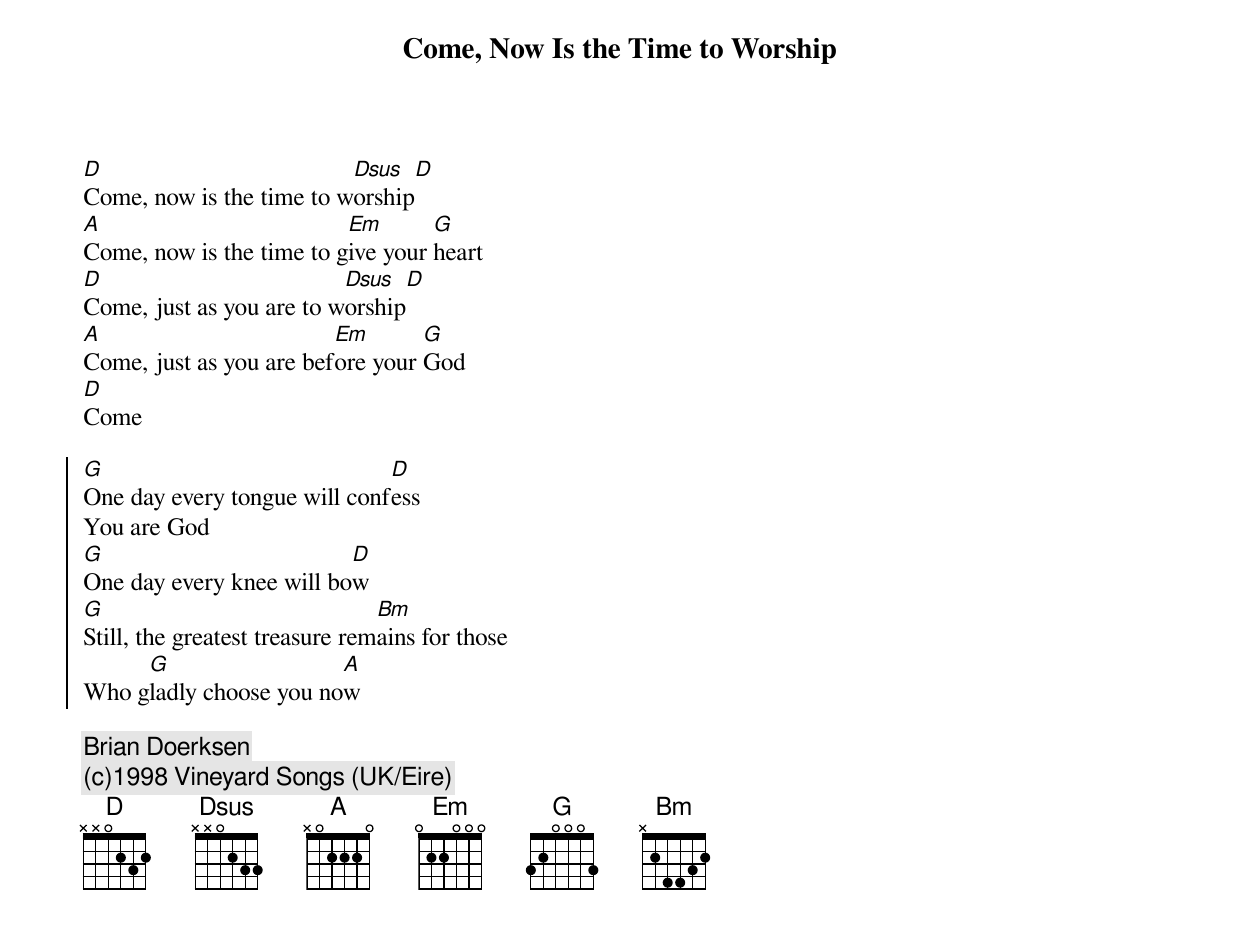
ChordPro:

{t:Come, Now Is the Time to Worship}
[D]Come, now is the time to w[Dsus]orship[D]
[A]Come, now is the time to g[Em]ive your [G]heart
[D]Come, just as you are to w[Dsus]orship[D]
[A]Come, just as you are bef[Em]ore your [G]God
[D]Come

{soc}
[G]One day every tongue will conf[D]ess
You are God
[G]One day every knee will bo[D]w
[G]Still, the greatest treasure rem[Bm]ains for those
Who g[G]ladly choose you no[A]w
{eoc}

{c:Brian Doerksen}
{c:(c)1998 Vineyard Songs (UK/Eire)}
